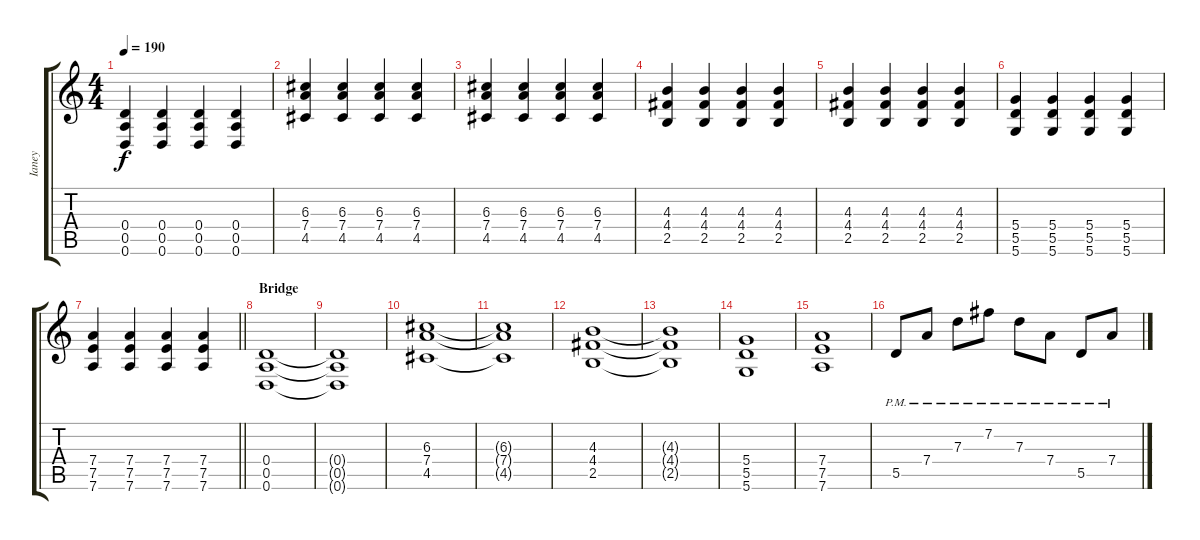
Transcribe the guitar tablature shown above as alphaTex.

\track ("Ianey" "Ianey") {instrument overdrivenguitar}
\staff {score tabs}
\tuning (E4 B3 G3 D3 A2 D2) {hide}
\ts (4 4)
\tempo 190
\clef g2
\ks c
(0.4 0.5 0.6).4{dy f} (0.4 0.5 0.6).4 (0.4 0.5 0.6).4 (0.4 0.5 0.6).4 |
(6.3 7.4 4.5).4 (6.3 7.4 4.5).4 (6.3 7.4 4.5).4 (6.3 7.4 4.5).4 |
(6.3 7.4 4.5).4 (6.3 7.4 4.5).4 (6.3 7.4 4.5).4 (6.3 7.4 4.5).4 |
(4.3 4.4 2.5).4 (4.3 4.4 2.5).4 (4.3 4.4 2.5).4 (4.3 4.4 2.5).4 |
(4.3 4.4 2.5).4 (4.3 4.4 2.5).4 (4.3 4.4 2.5).4 (4.3 4.4 2.5).4 |
(5.4 5.5 5.6).4 (5.4 5.5 5.6).4 (5.4 5.5 5.6).4 (5.4 5.5 5.6).4 |
\barLineRight lightlight
(7.4 7.5 7.6).4 (7.4 7.5 7.6).4 (7.4 7.5 7.6).4 (7.4 7.5 7.6).4 |
\section ("" "Bridge")
(0.4 0.5 0.6).1 |
(0.4{t} 0.5{t} 0.6{t}).1 |
(6.3 7.4 4.5).1 |
(6.3{t} 7.4{t} 4.5{t}).1 |
(4.3 4.4 2.5).1 |
(4.3{t} 4.4{t} 2.5{t}).1 |
(5.4 5.5 5.6).1 |
(7.4 7.5 7.6).1 |
5.5{pm}.8 7.4{pm}.8 7.3{pm}.8 7.2{pm}.8 7.3{pm}.8 7.4{pm}.8 5.5{pm}.8 7.4{pm}.8
